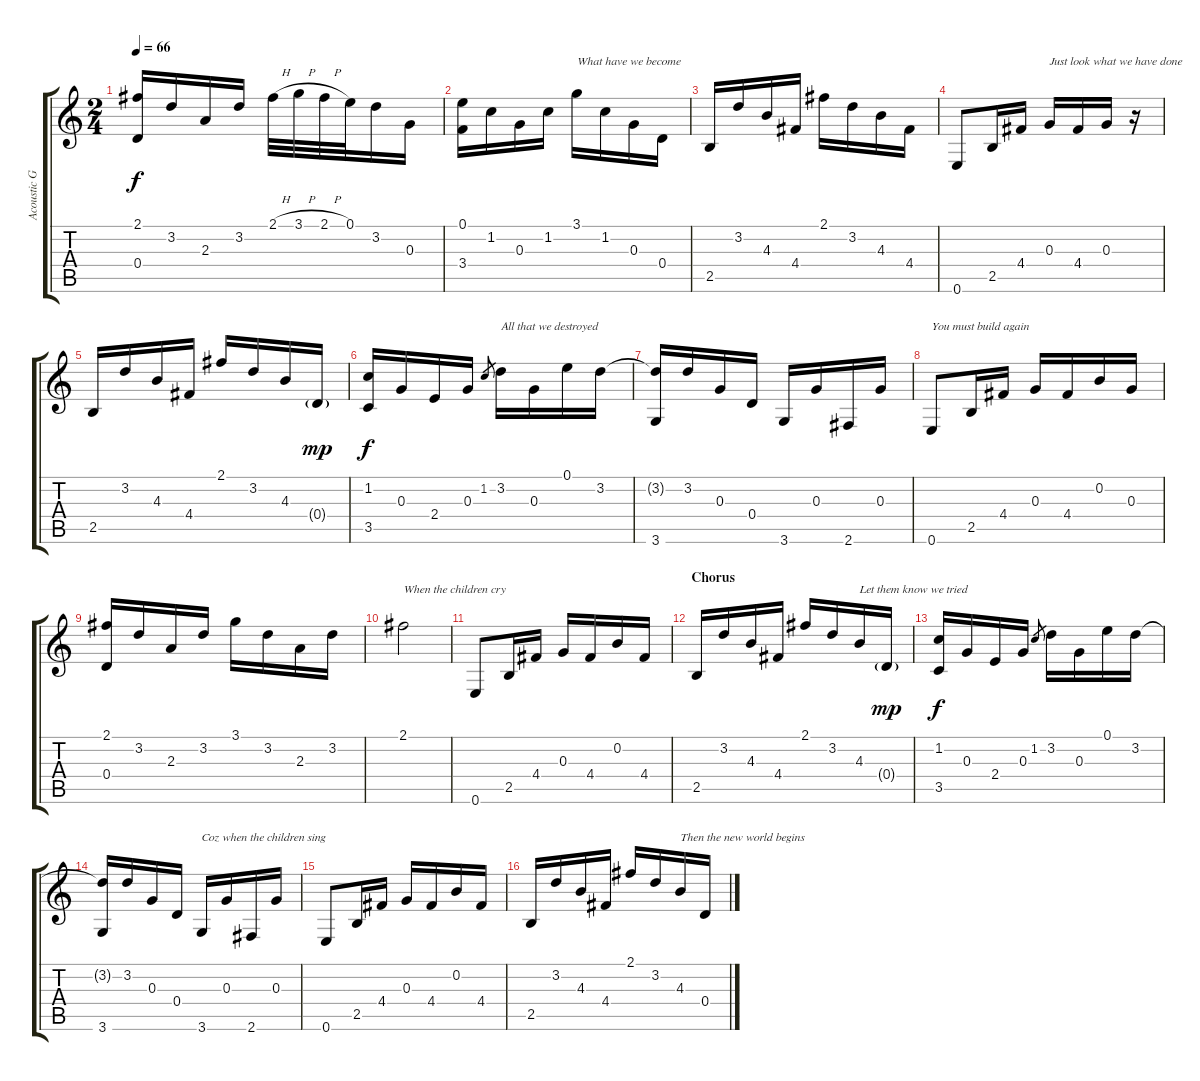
\track ("Acoustic Guitar" "Acoustic G") {instrument acousticguitarsteel}
\staff {score tabs}
\tuning (E4 B3 G3 D3 A2 E2) {hide}
\ts (2 4)
\tempo 66
\clef g2
\ks c
(2.1 0.4).16{dy f} 3.2.16 2.3.16 3.2.16 2.1{h}.32 3.1{h}.32 2.1{h}.32 0.1.32 3.2.16 0.3.16 |
(0.1 3.4).16 1.2.16 0.3.16 1.2.16 3.1.16{txt "What have we become"} 1.2.16 0.3.16 0.4.16 |
2.5.16 3.2.16 4.3.16 4.4.16 2.1.16 3.2.16 4.3.16 4.4.16 |
0.6.8 2.5.16 4.4.16 0.3.16{txt "Just look what we have done"} 4.4.16 0.3.16 r.16 |
2.5.16 3.2.16 4.3.16 4.4.16 2.1.16 3.2.16 4.3.16 0.4{g}.16{dy mp} |
(1.2 3.5).16{dy f} 0.3.16 2.4.16 0.3.16 1.2.8{gr} 3.2.16{txt "All that we destroyed"} 0.3.16 0.1.16 3.2.16 |
(3.2{t} 3.6).16 3.2.16 0.3.16 0.4.16 3.6.16 0.3.16 2.6.16 0.3.16 |
0.6.8{txt "You must build again"} 2.5.16 4.4.16 0.3.16 4.4.16 0.2.16 0.3.16 |
(2.1 0.4).16 3.2.16 2.3.16 3.2.16 3.1.16 3.2.16 2.3.16 3.2.16 |
2.1.2{txt "When the children cry"} |
0.6.8 2.5.16 4.4.16 0.3.16 4.4.16 0.2.16 4.4.16 |
\section ("" "Chorus")
2.5.16 3.2.16 4.3.16 4.4.16 2.1.16 3.2.16 4.3.16{txt "Let them know we tried"} 0.4{g}.16{dy mp} |
(1.2 3.5).16{dy f} 0.3.16 2.4.16 0.3.16 1.2.8{gr} 3.2.16 0.3.16 0.1.16 3.2.16 |
(3.2{t} 3.6).16 3.2.16 0.3.16 0.4.16 3.6.16{txt "Coz when the children sing"} 0.3.16 2.6.16 0.3.16 |
0.6.8 2.5.16 4.4.16 0.3.16 4.4.16 0.2.16 4.4.16 |
2.5.16 3.2.16 4.3.16 4.4.16 2.1.16 3.2.16 4.3.16{txt "Then the new world begins"} 0.4.16
